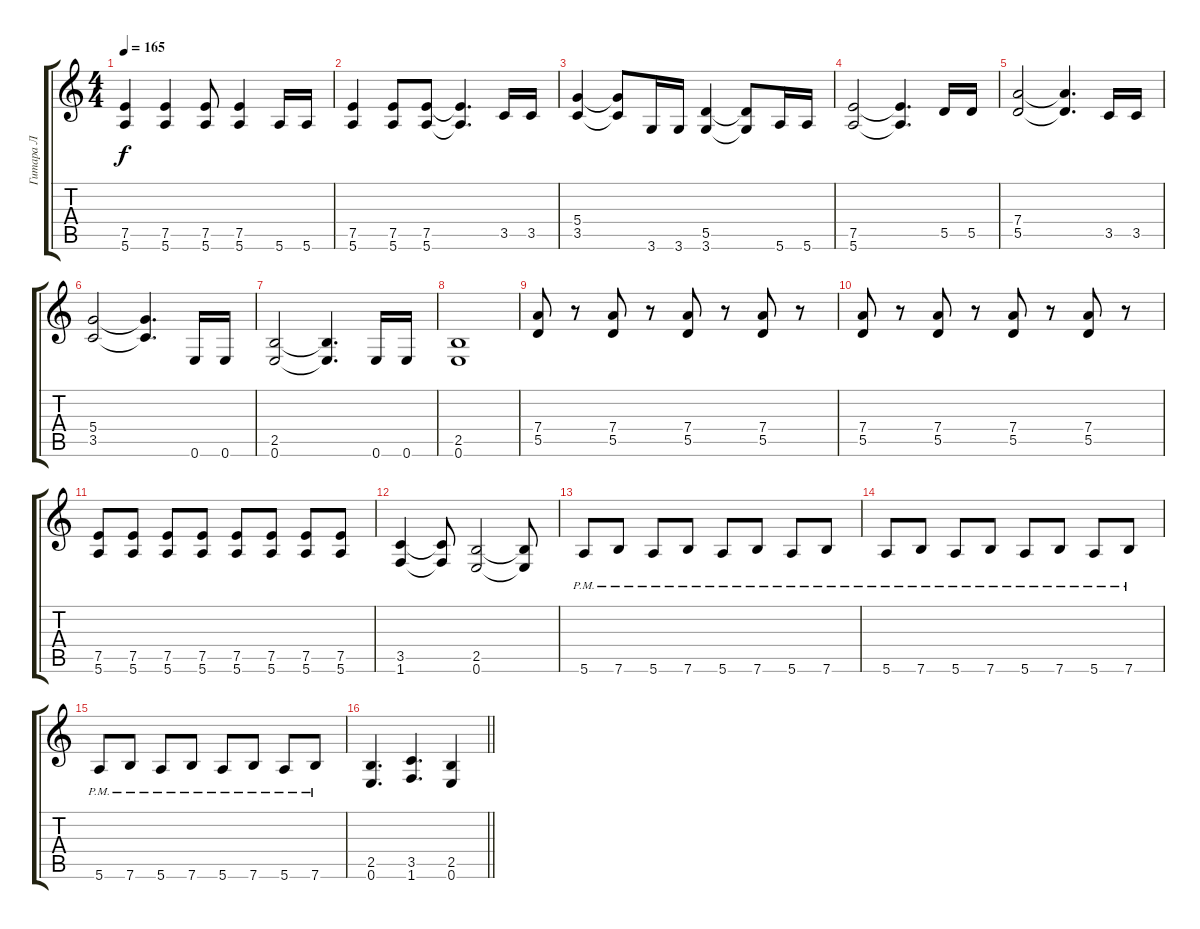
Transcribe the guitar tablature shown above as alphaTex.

\track ("Гитара Л" "Гитара Л") {instrument distortionguitar}
\staff {score tabs}
\tuning (E4 B3 G3 D3 A2 E2) {hide}
\ts (4 4)
\tempo 165
\clef g2
\ks c
(7.5 5.6).4{dy f} (7.5 5.6).4 (7.5 5.6).8 (7.5 5.6).4 5.6.16 5.6.16 |
(7.5 5.6).4 (7.5 5.6).8 (7.5 5.6).8 (7.5{t} 5.6{t}).4{d} 3.5.16 3.5.16 |
(5.4 3.5).4 (5.4{t} 3.5{t}).8 3.6.16 3.6.16 (5.5 3.6).4 (5.5{t} 3.6{t}).8 5.6.16 5.6.16 |
(7.5 5.6).2 (7.5{t} 5.6{t}).4{d} 5.5.16 5.5.16 |
(7.4 5.5).2 (7.4{t} 5.5{t}).4{d} 3.5.16 3.5.16 |
(5.4 3.5).2 (5.4{t} 3.5{t}).4{d} 0.6.16 0.6.16 |
(2.5 0.6).2 (2.5{t} 0.6{t}).4{d} 0.6.16 0.6.16 |
(2.5 0.6).1 |
(7.4 5.5).8 r.8 (7.4 5.5).8 r.8 (7.4 5.5).8 r.8 (7.4 5.5).8 r.8 |
(7.4 5.5).8 r.8 (7.4 5.5).8 r.8 (7.4 5.5).8 r.8 (7.4 5.5).8 r.8 |
(7.5 5.6).8 (7.5 5.6).8 (7.5 5.6).8 (7.5 5.6).8 (7.5 5.6).8 (7.5 5.6).8 (7.5 5.6).8 (7.5 5.6).8 |
(3.5 1.6).4 (3.5{t} 1.6{t}).8 (2.5 0.6).2 (2.5{t} 0.6{t}).8 |
5.6{pm}.8 7.6{pm}.8 5.6{pm}.8 7.6{pm}.8 5.6{pm}.8 7.6{pm}.8 5.6{pm}.8 7.6{pm}.8 |
5.6{pm}.8 7.6{pm}.8 5.6{pm}.8 7.6{pm}.8 5.6{pm}.8 7.6{pm}.8 5.6{pm}.8 7.6{pm}.8 |
5.6{pm}.8 7.6{pm}.8 5.6{pm}.8 7.6{pm}.8 5.6{pm}.8 7.6{pm}.8 5.6{pm}.8 7.6{pm}.8 |
\barLineRight lightlight
(2.5 0.6).4{d} (3.5 1.6).4{d} (2.5 0.6).4
